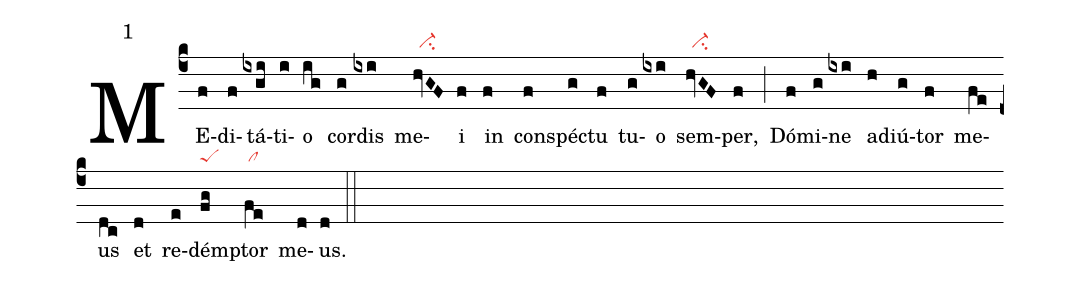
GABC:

mode: 1;
nabc-lines:1;
%%
(c4)
ME(f)di(f)tá(ixgi)ti(i)o(ig) cor(g)dis(ixi) me(hvGF|//ci-)i(f) in(f) con(f)spé(g)ctu(f) tu(g)o(ixi) sem(hvGF|//ci-)per,(f) (;)
Dó(f)mi(g)ne(ixi) ad(h)iú(g)tor(f) me(fe)us(dc) et(d) re(e)dém(fg|peS)ptor(fe|/cl) me(d)us.(d) (::)
